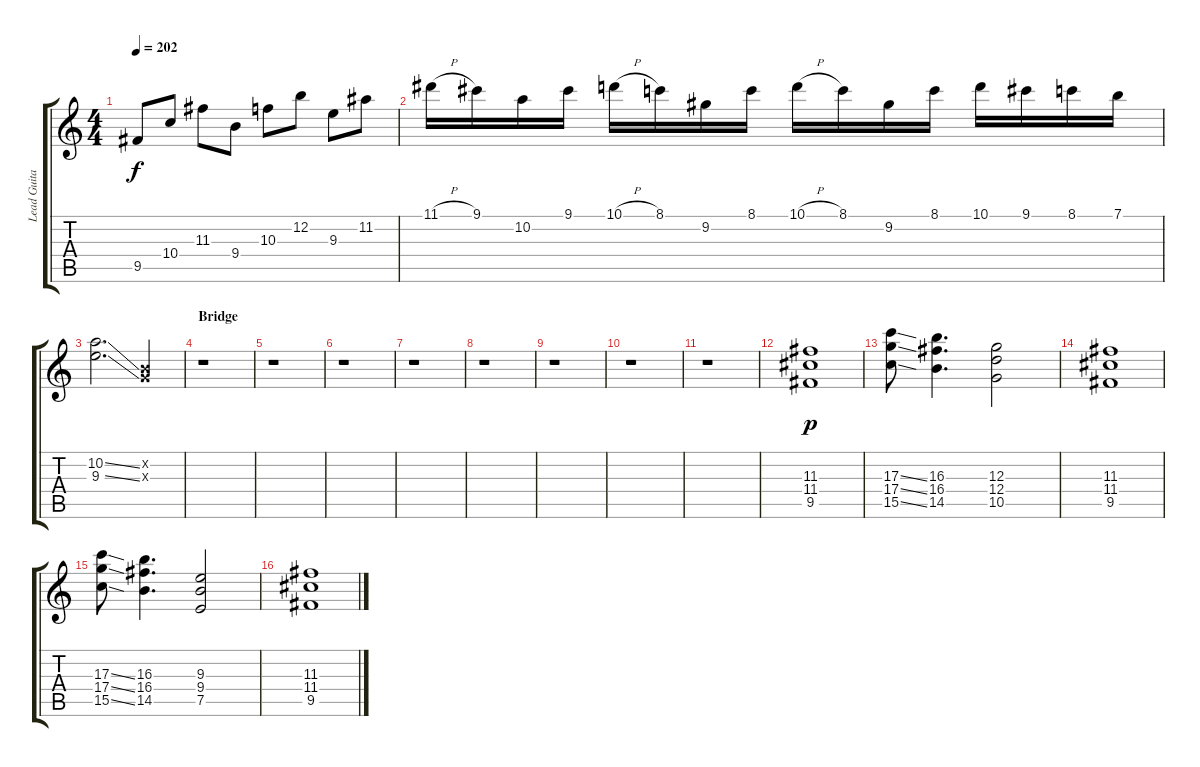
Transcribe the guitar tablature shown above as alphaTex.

\track ("Lead Guitar" "Lead Guita") {instrument distortionguitar}
\staff {score tabs}
\tuning (E4 B3 G3 D3 A2 E2) {hide}
\ts (4 4)
\tempo 202
\clef g2
\ks c
9.5.8{dy f} 10.4.8 11.3.8 9.4.8 10.3.8 12.2.8 9.3.8 11.2.8 |
11.1{h}.16 9.1.16 10.2.16 9.1.16 10.1{h}.16 8.1.16 9.2.16 8.1.16 10.1{h}.16 8.1.16 9.2.16 8.1.16 10.1.16 9.1.16 8.1.16 7.1.16 |
(10.2{ss} 9.3{ss}).2{d} (0.2{x} 0.3{x}).4 |
\section ("" "Bridge")
r.1 |
r.1 |
r.1 |
r.1 |
r.1 |
r.1 |
r.1 |
r.1 |
(11.3 11.4 9.5).1{dy p} |
(17.3{ss} 17.4{ss} 15.5{ss}).8 (16.3 16.4 14.5).4{d} (12.3 12.4 10.5).2 |
(11.3 11.4 9.5).1 |
(17.3{ss} 17.4{ss} 15.5{ss}).8 (16.3 16.4 14.5).4{d} (9.3 9.4 7.5).2 |
(11.3 11.4 9.5).1
